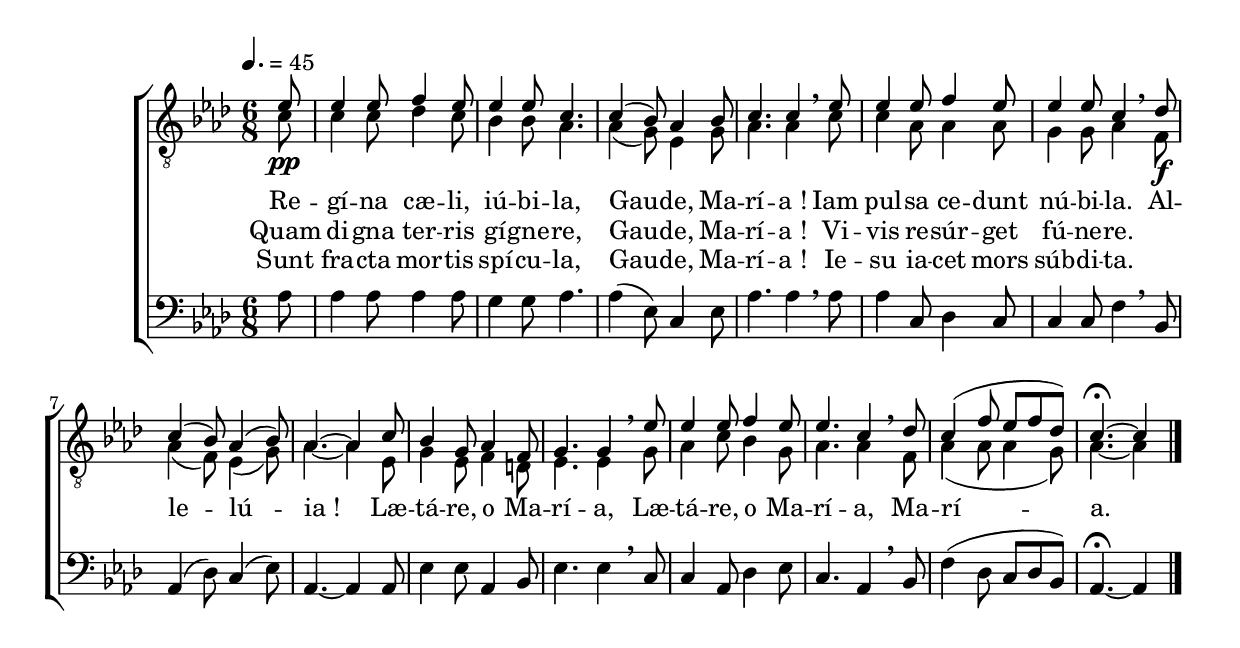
\version "2.16"
\language "français"

\header {
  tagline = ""
  composer = ""
}

MetriqueArmure = {
  \tempo 4.=45
  \time 6/8
  \key lab \major
}

italique = { \override Score . LyricText #'font-shape = #'italic }

roman = { \override Score . LyricText #'font-shape = #'roman }

MusiqueI = \relative do' {
  \partial 8
  mib8\pp | mib4 mib8 fa4 mib8 | mib4 mib8 do4. |
  do4( sib8) lab4 sib8 | do4. do4 \breathe
  mib8 | mib4 mib8 fa4 mib8 | mib4 mib8 do4 \breathe
  
  reb8\f | do4( sib8) lab4( sib8) | lab4.~ lab4
  do8 | sib4 sol8 lab4 fa8 | sol4. sol4 \breathe
  mib'8 | mib4 mib8 fa4 mib8 | mib4. do4 \breathe
  reb8 | do4( fa8 mib[ fa reb]) | do4.~\fermata do4 \bar "|."
}

MusiqueII = \relative do' {
  do8 | do4 do8 reb4 do8 | sib4 sib8 lab4. |
  lab4( sol8) mib4 sol8 | lab4. lab4
  do8 | do4 lab8 lab4 lab8 | sol4 sol8 lab4
  
  fa8 | lab4( fa8) mib4( sol8) | lab4.~ lab4
  mib8 | sol4 mib8 fa4 re8 | mib4. mib4
  sol8 | lab4 do8 sib4 sol8 | lab4. lab4
  fa8 | lab4( lab8 lab4 sol8) | lab4.~ lab4
}

MusiqueIII = \relative do' {
  lab8 | lab4 lab8 lab4 lab8 | sol4 sol8 lab4. |
  lab4( mib8) do4 mib8 | lab4. lab4 \breathe
  lab8 | lab4 do,8 reb4 do8 | do4 do8 fa4 \breathe
  
  sib,8 | lab4( reb8) do4( mib8) | lab,4.~ lab4
  lab8 | mib'4 mib8 lab,4 sib8 | mib4. mib4 \breathe
  do8 | do4 lab8 reb4 mib8 | do4. lab4 \breathe
  sib8 | fa'4( reb8 do[ reb sib]) | lab4.~\fermata lab4
}

ParolesI = \lyricmode {
  Re -- gí -- na cæ -- li, iú -- bi -- la,
  Gau -- de, Ma -- rí -- a !
  Iam pul -- sa ce -- dunt nú -- bi -- la.
  
  Al -- le -- lú -- ia !
  Læ -- tá -- re, o Ma -- rí -- a,
  Læ -- tá -- re, o Ma -- rí -- a,
  Ma -- rí -- a.
}

ParolesII = \lyricmode {
  Quam di -- gna ter -- ris gí -- gne -- re,
  Gau -- de, Ma -- rí -- a !
  Vi -- vis re -- súr -- get fú -- ne -- re.
}

ParolesIII = \lyricmode {
  Sunt fra -- cta mor -- tis spí -- cu -- la,
  Gau -- de, Ma -- rí -- a !
  Ie -- su ia -- cet mors súb -- di -- ta.
}

\score{
  \new ChoirStaff <<
    \new Staff <<
      \set Staff.midiInstrument = "flute"
      \set Staff.autoBeaming = ##f
      \override Score.PaperColumn #'keep-inside-line = ##t
      \MetriqueArmure
      \clef "treble_8"
      \new Voice = "I" {\voiceOne
        \MusiqueI
      }
      \new Lyrics \lyricsto I {
        \ParolesI
      }
      \new Lyrics \lyricsto I {
        \ParolesII
      }
      \new Lyrics \lyricsto I {
        \ParolesIII
      }
      \new Voice = "II" {\voiceTwo
        \MusiqueII
      }
    >>
    \new Staff <<
      \set Staff.midiInstrument = "flute"
      \set Staff.autoBeaming = ##f
      \MetriqueArmure
      \clef bass
      \new Voice = "III" {%\voiceOne
        \MusiqueIII
      }
    >>
  >>
  \layout{}
  \midi{}
}
